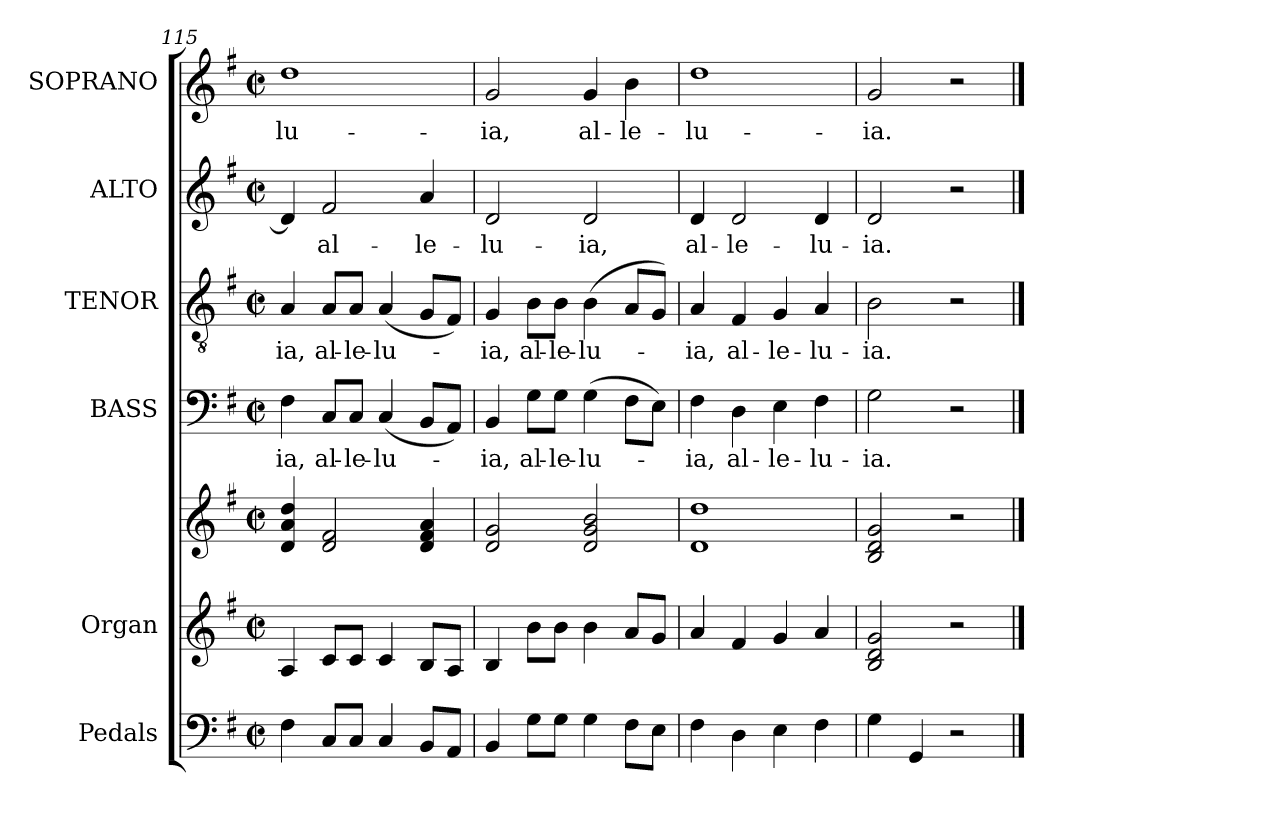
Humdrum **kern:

**kern	**kern	**kern	**kern	**text	**kern	**text	**kern	**text	**kern	**text
*part6	*part5	*part5	*part4	*part4	*part3	*part3	*part2	*part2	*part1	*part1
*staff7	*staff6	*staff5	*staff4	*staff4	*staff3	*staff3	*staff2	*staff2	*staff1	*staff1
*I"Pedals	*I"Organ	*	*I"BASS	*	*I"TENOR	*	*I"ALTO	*	*I"SOPRANO	*
*I'Ped.	*I'Org.	*	*I'B.	*	*I'T.	*	*I'A.	*	*I'S.	*
*clefF4	*clefG2	*clefG2	*clefF4	*	*clefGv2	*	*clefG2	*	*clefG2	*
*	*	*	*	*	*ITrd7c12	*	*	*	*	*
*k[f#]	*k[f#]	*k[f#]	*k[f#]	*	*k[f#]	*	*k[f#]	*	*k[f#]	*
*G:	*G:	*G:	*G:	*	*G:	*	*G:	*	*G:	*
*M2/2	*M2/2	*M2/2	*M2/2	*	*M2/2	*	*M2/2	*	*M2/2	*
*met(c|)	*met(c|)	*met(c|)	*met(c|)	*	*met(c|)	*	*met(c|)	*	*met(c|)	*
=115	=115	=115	=115	=115	=115	=115	=115	=115	=115	=115
!	!	!	!	!LO:LY:b:color=#000000	!	!	!	!	!	!
!	!	!	!	!	!	!LO:LY:b:color=#000000	!	!	!	!
!	!	!	!	!	!	!	!	!	!	!LO:LY:b:color=#000000
4F#i\	4Ai/	4di/ 4ai 4ddi	4F#i\	-ia,	4AAi/	-ia,	4di/]	.	1ddi	-lu-
!	!	!	!	!LO:LY:b:color=#000000	!	!	!	!	!	!
!	!	!	!	!	!	!LO:LY:b:color=#000000	!	!	!	!
!	!	!	!	!	!	!	!	!LO:LY:b:color=#000000	!	!
8Ci/L	8ci/L	2di/ 2f#i	8Ci/L	al-	8AAi/L	al-	2f#i/	al-	.	.
!	!	!	!	!LO:LY:b:color=#000000	!	!	!	!	!	!
!	!	!	!	!	!	!LO:LY:b:color=#000000	!	!	!	!
8Ci/J	8ci/J	.	8Ci/J	-le-	8AAi/J	-le-	.	.	.	.
!	!	!	!	!LO:LY:b:color=#000000	!	!	!	!	!	!
!	!	!	!	!	!	!LO:LY:b:color=#000000	!	!	!	!
4Ci/	4ci/	.	(4Ci/	-lu-	(4AAi/	-lu-	.	.	.	.
!	!	!	!	!	!	!	!	!LO:LY:b:color=#000000	!	!
8BBi/L	8Bi/L	4di/ 4f#i 4ai	8BBi/L	.	8GGi/L	.	4ai/	-le-	.	.
8AAi/J	8Ai/J	.	8AAi/J)	.	8FF#i/J)	.	.	.	.	.
=116	=116	=116	=116	=116	=116	=116	=116	=116	=116	=116
!	!	!	!	!LO:LY:b:color=#000000	!	!	!	!	!	!
!	!	!	!	!	!	!LO:LY:b:color=#000000	!	!	!	!
!	!	!	!	!	!	!	!	!LO:LY:b:color=#000000	!	!
!	!	!	!	!	!	!	!	!	!	!LO:LY:b:color=#000000
4BBi/	4Bi/	2di/ 2gi	4BBi/	-ia,	4GGi/	-ia,	2di/	-lu-	2gi/	-ia,
!	!	!	!	!LO:LY:b:color=#000000	!	!	!	!	!	!
!	!	!	!	!	!	!LO:LY:b:color=#000000	!	!	!	!
8Gi\L	8bi\L	.	8Gi\L	al-	8BBi\L	al-	.	.	.	.
!	!	!	!	!LO:LY:b:color=#000000	!	!	!	!	!	!
!	!	!	!	!	!	!LO:LY:b:color=#000000	!	!	!	!
8Gi\J	8bi\J	.	8Gi\J	-le-	8BBi\J	-le-	.	.	.	.
!	!	!	!	!LO:LY:b:color=#000000	!	!	!	!	!	!
!	!	!	!	!	!	!LO:LY:b:color=#000000	!	!	!	!
!	!	!	!	!	!	!	!	!LO:LY:b:color=#000000	!	!
!	!	!	!	!	!	!	!	!	!	!LO:LY:b:color=#000000
4Gi\	4bi\	2di/ 2gi 2bi	(4Gi\	-lu-	(4BBi\	-lu-	2di/	-ia,	4gi/	al-
!	!	!	!	!	!	!	!	!	!	!LO:LY:b:color=#000000
8F#i\L	8ai/L	.	8F#i\L	.	8AAi/L	.	.	.	4bi\	-le-
8Ei\J	8gi/J	.	8Ei\J)	.	8GGi/J)	.	.	.	.	.
=117	=117	=117	=117	=117	=117	=117	=117	=117	=117	=117
!	!	!	!	!LO:LY:b:color=#000000	!	!	!	!	!	!
!	!	!	!	!	!	!LO:LY:b:color=#000000	!	!	!	!
!	!	!	!	!	!	!	!	!LO:LY:b:color=#000000	!	!
!	!	!	!	!	!	!	!	!	!	!LO:LY:b:color=#000000
4F#i\	4ai/	1di 1ddi	4F#i\	-ia,	4AAi/	-ia,	4di/	al-	1ddi	-lu-
!	!	!	!	!LO:LY:b:color=#000000	!	!	!	!	!	!
!	!	!	!	!	!	!LO:LY:b:color=#000000	!	!	!	!
!	!	!	!	!	!	!	!	!LO:LY:b:color=#000000	!	!
4Di\	4f#i/	.	4Di\	al-	4FF#i/	al-	2di/	-le-	.	.
!	!	!	!	!LO:LY:b:color=#000000	!	!	!	!	!	!
!	!	!	!	!	!	!LO:LY:b:color=#000000	!	!	!	!
4Ei\	4gi/	.	4Ei\	-le-	4GGi/	-le-	.	.	.	.
!	!	!	!	!LO:LY:b:color=#000000	!	!	!	!	!	!
!	!	!	!	!	!	!LO:LY:b:color=#000000	!	!	!	!
!	!	!	!	!	!	!	!	!LO:LY:b:color=#000000	!	!
4F#i\	4ai/	.	4F#i\	-lu-	4AAi/	-lu-	4di/	-lu-	.	.
=118	=118	=118	=118	=118	=118	=118	=118	=118	=118	=118
!	!	!	!	!LO:LY:b:color=#000000	!	!	!	!	!	!
!	!	!	!	!	!	!LO:LY:b:color=#000000	!	!	!	!
!	!	!	!	!	!	!	!	!LO:LY:b:color=#000000	!	!
!	!	!	!	!	!	!	!	!	!	!LO:LY:b:color=#000000
4Gi\	2Bi/ 2di 2gi	2Bi/ 2di 2gi	2Gi\	-ia.	2BBi\	-ia.	2di/	-ia.	2gi/	-ia.
4GGi/	.	.	.	.	.	.	.	.	.	.
2r	2r	2r	2r	.	2r	.	2r	.	2r	.
==	==	==	==	==	==	==	==	==	==	==
*-	*-	*-	*-	*-	*-	*-	*-	*-	*-	*-
